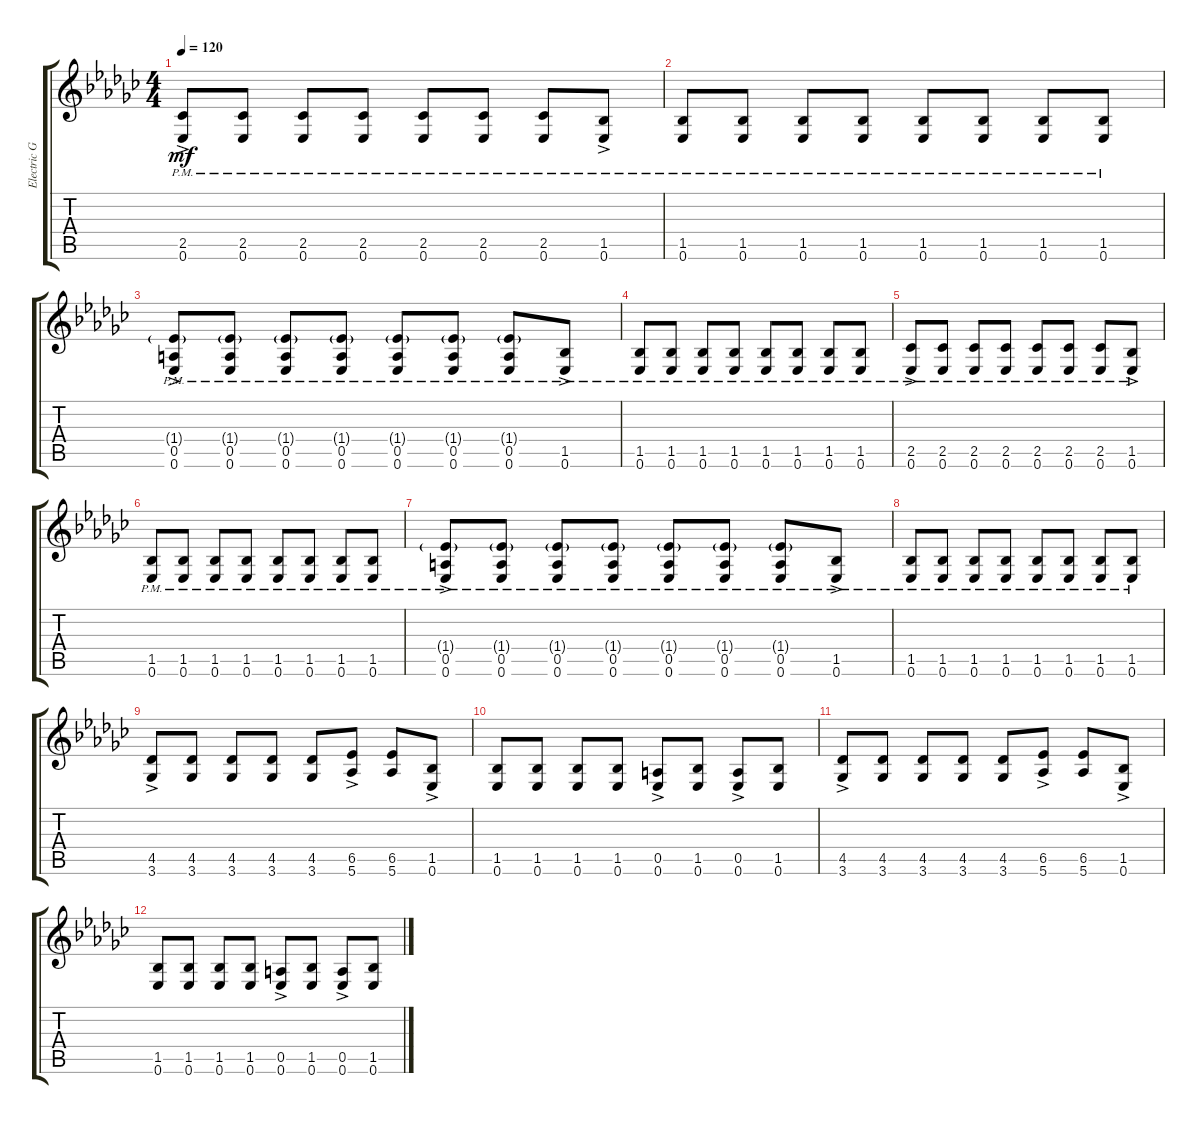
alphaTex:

\track ("Electric Guitar" "Electric G") {instrument electricguitarclean}
\staff {score tabs}
\tuning (E4 B3 G3 D3 A2 Eb2) {hide}
\ts (4 4)
\tempo 120
\clef g2
\ks ebminor
(2.5{ac pm} 0.6{ac pm}).8{dy mf instrument electricguitarclean} (2.5{pm} 0.6{pm}).8 (2.5{pm} 0.6{pm}).8 (2.5{pm} 0.6{pm}).8 (2.5{pm} 0.6{pm}).8 (2.5{pm} 0.6{pm}).8 (2.5{pm} 0.6{pm}).8 (1.5{ac pm} 0.6{ac pm}).8 |
(1.5{pm} 0.6{pm}).8 (1.5{pm} 0.6{pm}).8 (1.5{pm} 0.6{pm}).8 (1.5{pm} 0.6{pm}).8 (1.5{pm} 0.6{pm}).8 (1.5{pm} 0.6{pm}).8 (1.5{pm} 0.6{pm}).8 (1.5{pm} 0.6{pm}).8 |
(1.4{g pm} 0.5{ac pm} 0.6{ac pm}).8 (1.4{g pm} 0.5{pm} 0.6{pm}).8 (1.4{g pm} 0.5{pm} 0.6{pm}).8 (1.4{g pm} 0.5{pm} 0.6{pm}).8 (1.4{g pm} 0.5{pm} 0.6{pm}).8 (1.4{g pm} 0.5{pm} 0.6{pm}).8 (1.4{g pm} 0.5{pm} 0.6{pm}).8 (1.5{ac pm} 0.6{ac pm}).8 |
(1.5{pm} 0.6{pm}).8 (1.5{pm} 0.6{pm}).8 (1.5{pm} 0.6{pm}).8 (1.5{pm} 0.6{pm}).8 (1.5{pm} 0.6{pm}).8 (1.5{pm} 0.6{pm}).8 (1.5{pm} 0.6{pm}).8 (1.5{pm} 0.6{pm}).8 |
(2.5{ac pm} 0.6{ac pm}).8 (2.5{pm} 0.6{pm}).8 (2.5{pm} 0.6{pm}).8 (2.5{pm} 0.6{pm}).8 (2.5{pm} 0.6{pm}).8 (2.5{pm} 0.6{pm}).8 (2.5{pm} 0.6{pm}).8 (1.5{ac pm} 0.6{ac pm}).8 |
(1.5{pm} 0.6{pm}).8 (1.5{pm} 0.6{pm}).8 (1.5{pm} 0.6{pm}).8 (1.5{pm} 0.6{pm}).8 (1.5{pm} 0.6{pm}).8 (1.5{pm} 0.6{pm}).8 (1.5{pm} 0.6{pm}).8 (1.5{pm} 0.6{pm}).8 |
(1.4{g pm} 0.5{ac pm} 0.6{ac pm}).8 (1.4{g pm} 0.5{pm} 0.6{pm}).8 (1.4{g pm} 0.5{pm} 0.6{pm}).8 (1.4{g pm} 0.5{pm} 0.6{pm}).8 (1.4{g pm} 0.5{pm} 0.6{pm}).8 (1.4{g pm} 0.5{pm} 0.6{pm}).8 (1.4{g pm} 0.5{pm} 0.6{pm}).8 (1.5{ac pm} 0.6{ac pm}).8 |
(1.5{pm} 0.6{pm}).8 (1.5{pm} 0.6{pm}).8 (1.5{pm} 0.6{pm}).8 (1.5{pm} 0.6{pm}).8 (1.5{pm} 0.6{pm}).8 (1.5{pm} 0.6{pm}).8 (1.5{pm} 0.6{pm}).8 (1.5{pm} 0.6{pm}).8 |
(4.5{ac} 3.6{ac}).8 (4.5 3.6).8 (4.5 3.6).8 (4.5 3.6).8 (4.5 3.6).8 (6.5{ac} 5.6{ac}).8 (6.5 5.6).8 (1.5{ac} 0.6{ac}).8 |
(1.5 0.6).8 (1.5 0.6).8 (1.5 0.6).8 (1.5 0.6).8 (0.5{ac} 0.6{ac}).8 (1.5 0.6).8 (0.5{ac} 0.6{ac}).8 (1.5 0.6).8 |
(4.5{ac} 3.6{ac}).8 (4.5 3.6).8 (4.5 3.6).8 (4.5 3.6).8 (4.5 3.6).8 (6.5{ac} 5.6{ac}).8 (6.5 5.6).8 (1.5{ac} 0.6{ac}).8 |
(1.5 0.6).8 (1.5 0.6).8 (1.5 0.6).8 (1.5 0.6).8 (0.5{ac} 0.6{ac}).8 (1.5 0.6).8 (0.5{ac} 0.6{ac}).8 (1.5 0.6).8
